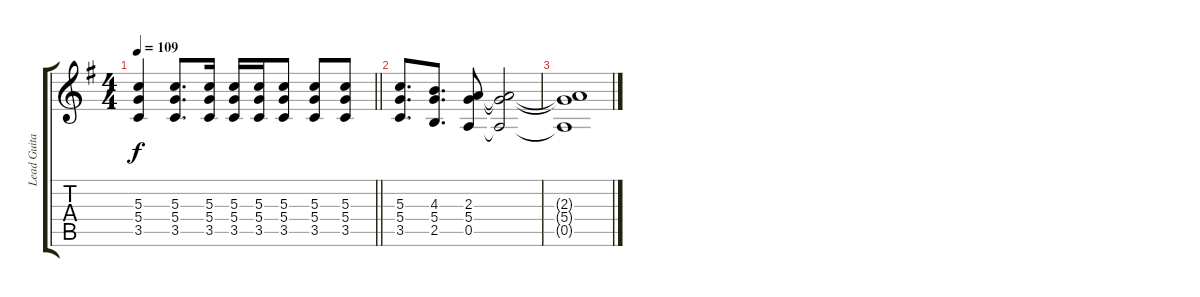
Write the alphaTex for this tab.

\track ("Lead Guitar" "Lead Guita") {instrument overdrivenguitar}
\staff {score tabs}
\tuning (E4 B3 G3 D3 A2 E2) {hide}
\ts (4 4)
\tempo 109
\clef g2
\barLineRight lightlight
\ks g
(5.3 5.4 3.5).4{dy f} (5.3 5.4 3.5).8{d} (5.3 5.4 3.5).16 (5.3 5.4 3.5).16 (5.3 5.4 3.5).16 (5.3 5.4 3.5).8 (5.3 5.4 3.5).8 (5.3 5.4 3.5).8 |
(5.3 5.4 3.5).8{d} (4.3 5.4 2.5).8{d} (2.3 5.4 0.5).8 (2.3{t} 5.4{t} 0.5{t}).2 |
(2.3{t} 5.4{t} 0.5{t}).1
